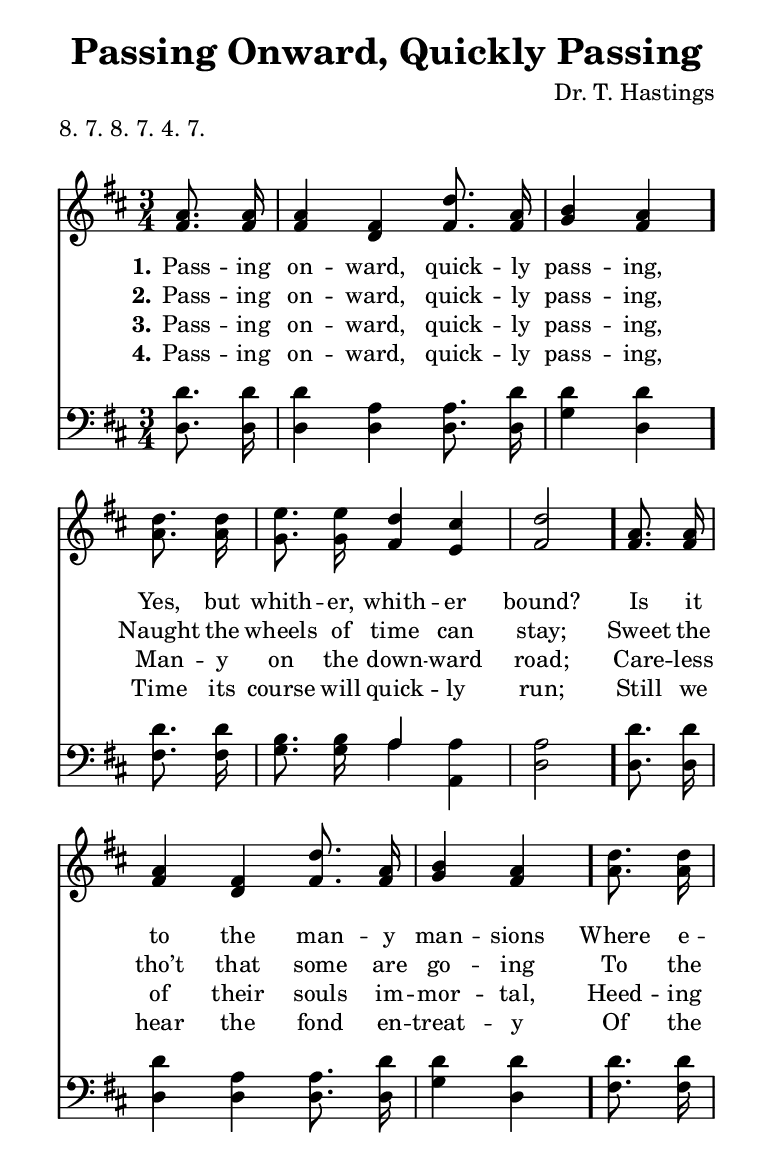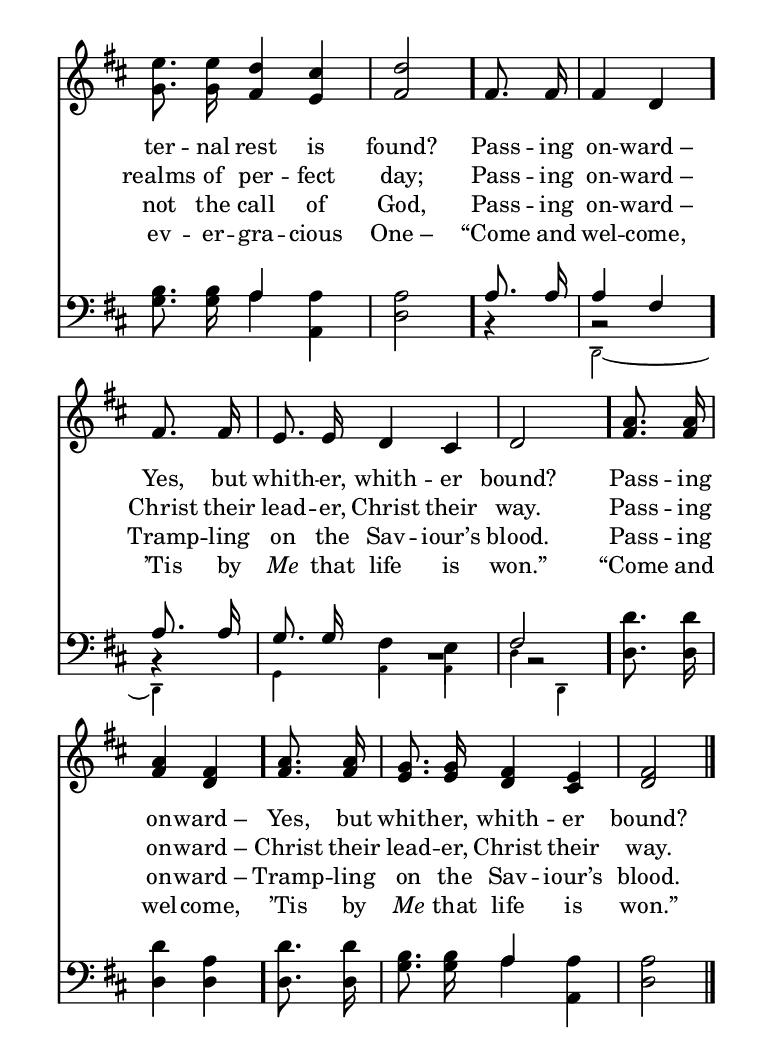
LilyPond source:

\include "common/global.ily"
\paper {
  \include "common/paper.ily"
}

\header{
  %gospel
  hymnnumber = "30"
  title = "Passing Onward, Quickly Passing"
  tunename = "Zion"
  meter = "8. 7. 8. 7. 4. 7."
  poet = ""
  composer = "Dr. T. Hastings"
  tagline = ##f
}

% for fermata in MIDI
ta = { \tempo 4=80 }
tb = { \tempo 4=40 }

patternAA = { c8. c16 | c4 c4 c8. c16 | c4 c4 }

patternBA = { c8. c16 | c8. c16 c4 c4 | c2 }
patternBB = { c4 | \once \override MultiMeasureRest.staff-position = #-8 R1*3/4 | c2 }

patternCA = { c8. c16 | c4 c4 }
patternCB = { c4 | c2 }

global = {
  \include "common/overrides.ily"
  \override Staff.TimeSignature.style = #'numbered
  \time 3/4
  \override Score.MetronomeMark.transparent = ##t % hide all fermata changes too
  \ta
  \key d \major
  \partial 4
  \autoBeamOff
}

notesSoprano = {
\global
\relative c'' {

  \changePitch \patternAA { a a | a fis d' a | b a }
  \changePitch \patternBA { d d | e e d cis  | d   }
  \changePitch \patternAA { a a | a fis d' a | b a }
  \changePitch \patternBA { d d | e e d cis  | d   }

  \changePitch \patternCA { fis, fis | fis d     }
  \changePitch \patternBA { fis fis  | e e d cis | d   }
  \changePitch \patternCA { a' a     | a fis     }
  \changePitch \patternBA { a a      | g g fis e | fis }

  \bar "|."

}
}

notesAlto = {
\global
\relative e' {

  \changePitch \patternAA { fis fis | fis d fis fis | g fis }
  \changePitch \patternBA { a a     | g g fis e     | fis   }
  \changePitch \patternAA { fis fis | fis d fis fis | g fis }
  \changePitch \patternBA { a a     | g g fis e     | fis   }

  \changePitch \patternCB { r       | r         }
  \changePitch \patternBB { r       |           | r } % middle rest is explicit in patternBB
  \changePitch \patternCA { fis fis | fis d     }
  \changePitch \patternBA { fis fis | e e d cis | d }

}
}

notesTenor = {
\global
\relative a {

  \changePitch \patternAA { d d | d a a d | d d }
  \changePitch \patternBA { d d | b b a a | a   }
  \changePitch \patternAA { d d | d a a d | d d }
  \changePitch \patternBA { d d | b b a a | a   }

  \stemUp % prevent note/rest collision
  \changePitch \patternCA { a a  | a fis     }
  \changePitch \patternBA { a a  | g g fis e | fis }
  \changePitch \patternCA { d' d | d a       }
  \changePitch \patternBA { d d  | b b a a   | a   }

}
}

notesBass = {
\global
\relative f {

  \changePitch \patternAA { d d | d d d d | g d }
  \changePitch \patternBA { fis fis | g g a a, | d }
  \changePitch \patternAA { d d | d d d d | g d }
  \changePitch \patternBA { fis fis | g g a a, | d }

<<
  { b4 \rest | b2 \rest }
\\
  \override NoteHead.font-size = #-4 { \skip 4 | d,2 ~ }
>>

<<
  % XXX hacky (extra-offset doesn't scale, for one thing)
  { b'4 \rest | \once \override Rest.extra-offset = #'(15 . 0) b1*3/4 \rest | \once \override Rest.extra-offset = #'(1.7 . 0) b2 \rest }
\\
  \override NoteHead.font-size = #-4 { d,4 g4 a4 a4 | d4 d,4 }
>>

  \changePitch \patternCA { d' d | d d }
  \changePitch \patternBA { d d | g g a a, | d }

}
}

wordsA = \lyricmode {
\set stanza = "1."

Pass -- ing on -- ward, quick -- ly pass -- ing, \bar "."
Yes, but whith -- er, whith -- er bound? \bar "." \eogbreak
Is it to the man -- y man -- sions \bar "."
Where e -- ter -- nal rest is found? \bar "." \eogbreak
Pass -- ing on -- ward_– \bar "."
Yes, but whith -- er, whith -- er bound? \bar "." \eogbreak
Pass -- ing on -- ward_– \bar "."
Yes, but whith -- er, whith -- er bound? \bar "." \eogbreak

}

wordsB = \lyricmode {
\set stanza = "2."

Pass -- ing on -- ward, quick -- ly pass -- ing,
Naught the wheels of time can stay;
Sweet the tho’t that some are go -- ing
To the realms of per -- fect day;
Pass -- ing on -- ward_–
Christ their lead -- er, Christ their way.
Pass -- ing on -- ward_–
Christ their lead -- er, Christ their way.

}

wordsC = \lyricmode {
\set stanza = "3."

Pass -- ing on -- ward, quick -- ly pass -- ing,
Man -- y on the down -- ward road;
Care -- less of their souls im -- mor -- tal,
Heed -- ing not the call of God,
Pass -- ing on -- ward_–
Tramp -- ling on the Sav -- iour’s blood.
Pass -- ing on -- ward_–
Tramp -- ling on the Sav -- iour’s blood.

}

wordsD = \lyricmode {
\set stanza = "4."

Pass -- ing on -- ward, quick -- ly pass -- ing,
Time its course will quick -- ly run;
Still we hear the fond en -- treat -- y
Of the ev -- er -- gra -- cious One_–
“Come and wel -- come,
’Tis by { \italicsOn } Me { \italicsOff } that life is won.”
“Come and wel -- come,
’Tis by { \italicsOn } Me { \italicsOff } that life is won.”

}

\score {
  \context ChoirStaff <<
    \context Staff = upper <<
      \set Staff.autoBeaming = ##f
      \set ChoirStaff.systemStartDelimiter = #'SystemStartBar
      \set ChoirStaff.printPartCombineTexts = ##f
      \partcombine #'(2 . 11) \notesSoprano \notesAlto
      \context NullVoice = sopranos { \voiceOne << \notesSoprano >> }
      \context Lyrics = one   \lyricsto sopranos \wordsA
      \context Lyrics = two   \lyricsto sopranos \wordsB
      \context Lyrics = three \lyricsto sopranos \wordsC
      \context Lyrics = four  \lyricsto sopranos \wordsD
    >>
    \context Staff = men <<
      \set Staff.autoBeaming = ##f
      \clef bass
      \set ChoirStaff.printPartCombineTexts = ##f
      \partcombine #'(2 . 11) \notesTenor \notesBass
    >>
  >>
  \layout {
    \include "common/layout.ily"
  }
  #(cond ((ly:get-option 'eog-midi-permitted) #{ \midi{
    \include "common/midi.ily"
  } #}))
}

\version "2.19.49"  % necessary for upgrading to future LilyPond versions.

% vi:set et ts=2 sw=2 ai nocindent syntax=lilypond:
